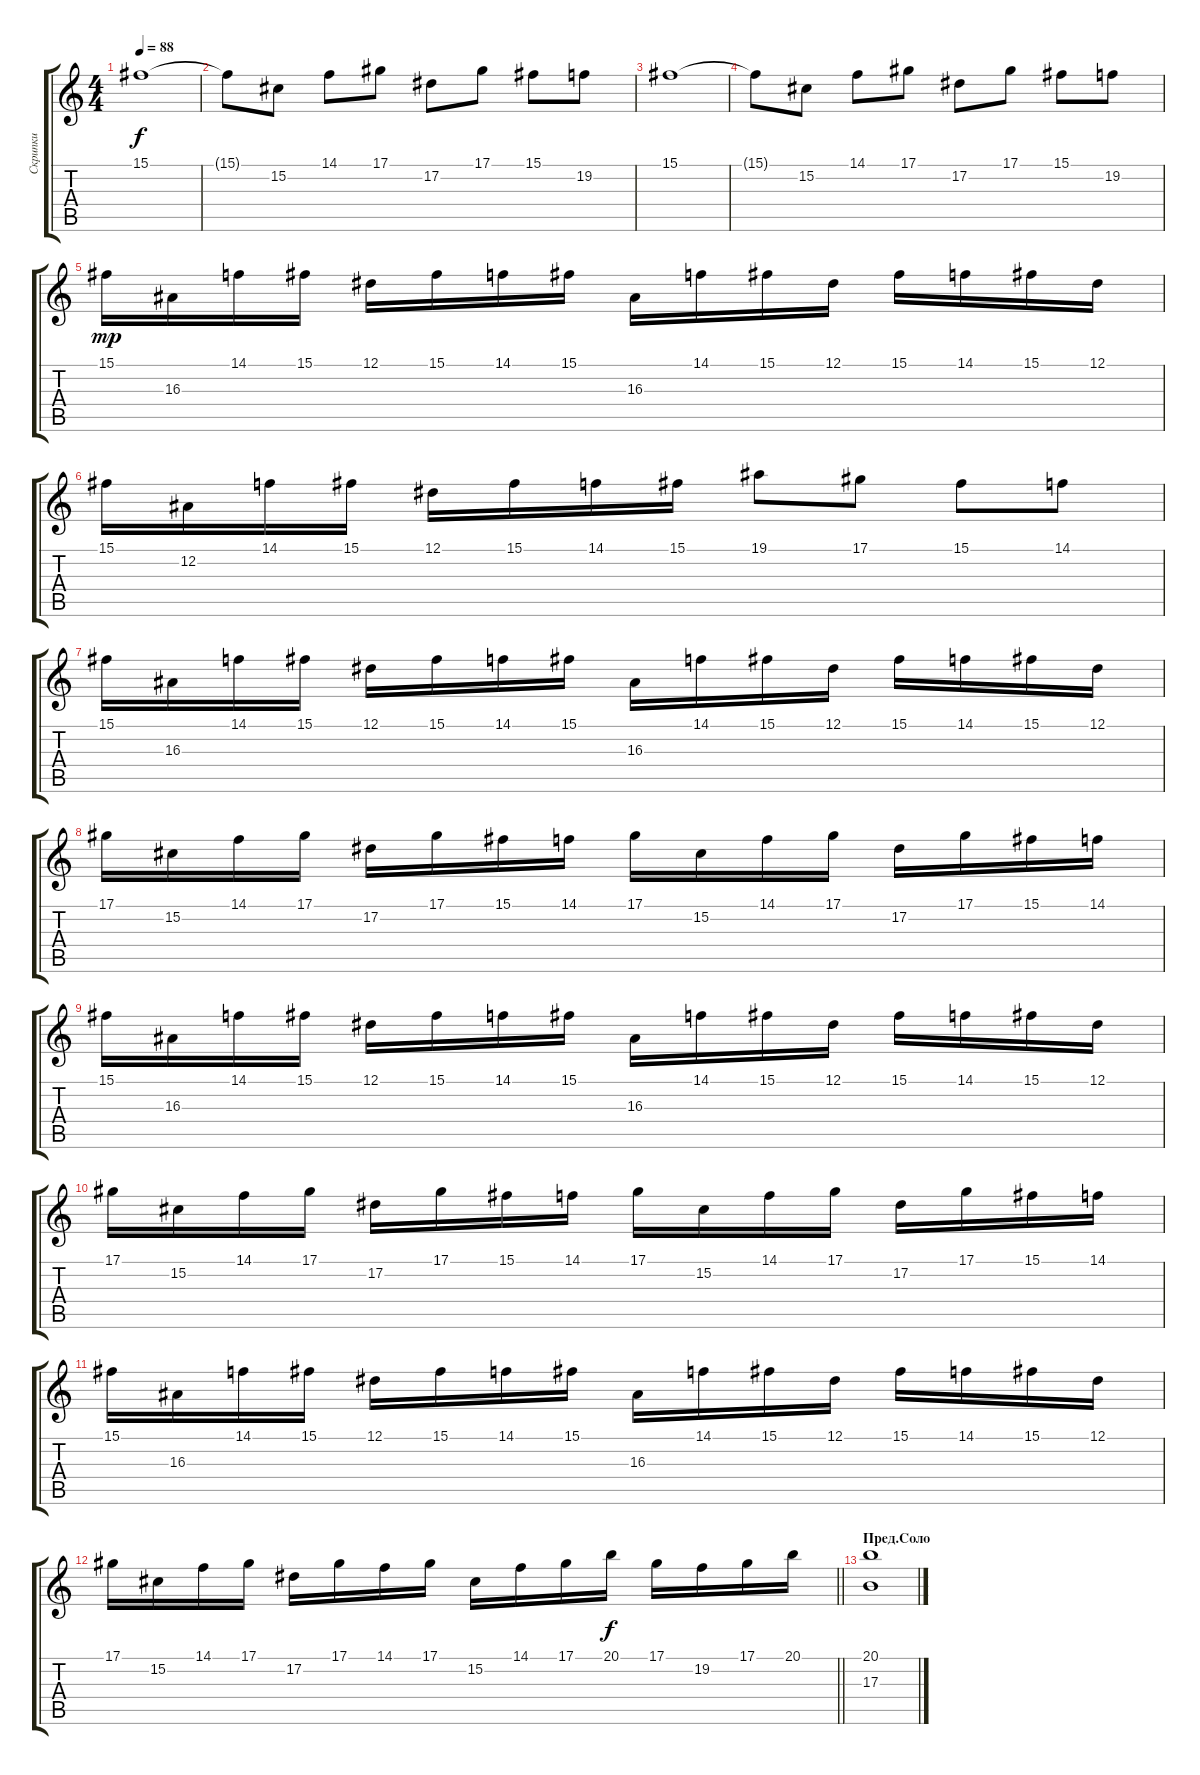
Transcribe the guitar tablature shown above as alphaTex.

\track ("Скрипки" "Скрипки") {instrument violin}
\staff {score tabs}
\tuning (Eb4 Bb3 Gb3 Db3 Ab2 Eb2) {hide}
\ts (4 4)
\tempo 88
\clef g2
\ks c
15.1.1{dy f} |
15.1{t}.8 15.2.8 14.1.8 17.1.8 17.2.8 17.1.8 15.1.8 19.2.8 |
15.1.1 |
15.1{t}.8 15.2.8 14.1.8 17.1.8 17.2.8 17.1.8 15.1.8 19.2.8 |
15.1.16{dy mp} 16.3.16 14.1.16 15.1.16 12.1.16 15.1.16 14.1.16 15.1.16 16.3.16 14.1.16 15.1.16 12.1.16 15.1.16 14.1.16 15.1.16 12.1.16 |
15.1.16 12.2.16 14.1.16 15.1.16 12.1.16 15.1.16 14.1.16 15.1.16 19.1.8 17.1.8 15.1.8 14.1.8 |
15.1.16 16.3.16 14.1.16 15.1.16 12.1.16 15.1.16 14.1.16 15.1.16 16.3.16 14.1.16 15.1.16 12.1.16 15.1.16 14.1.16 15.1.16 12.1.16 |
17.1.16 15.2.16 14.1.16 17.1.16 17.2.16 17.1.16 15.1.16 14.1.16 17.1.16 15.2.16 14.1.16 17.1.16 17.2.16 17.1.16 15.1.16 14.1.16 |
15.1.16 16.3.16 14.1.16 15.1.16 12.1.16 15.1.16 14.1.16 15.1.16 16.3.16 14.1.16 15.1.16 12.1.16 15.1.16 14.1.16 15.1.16 12.1.16 |
17.1.16 15.2.16 14.1.16 17.1.16 17.2.16 17.1.16 15.1.16 14.1.16 17.1.16 15.2.16 14.1.16 17.1.16 17.2.16 17.1.16 15.1.16 14.1.16 |
15.1.16 16.3.16 14.1.16 15.1.16 12.1.16 15.1.16 14.1.16 15.1.16 16.3.16 14.1.16 15.1.16 12.1.16 15.1.16 14.1.16 15.1.16 12.1.16 |
\barLineRight lightlight
17.1.16 15.2.16 14.1.16 17.1.16 17.2.16 17.1.16 14.1.16 17.1.16 15.2.16{volume 6} 14.1.16 17.1.16 20.1.16{dy f} 17.1.16 19.2.16 17.1.16 20.1.16 |
\section ("" "Пред.Соло")
(20.1 17.3).1
